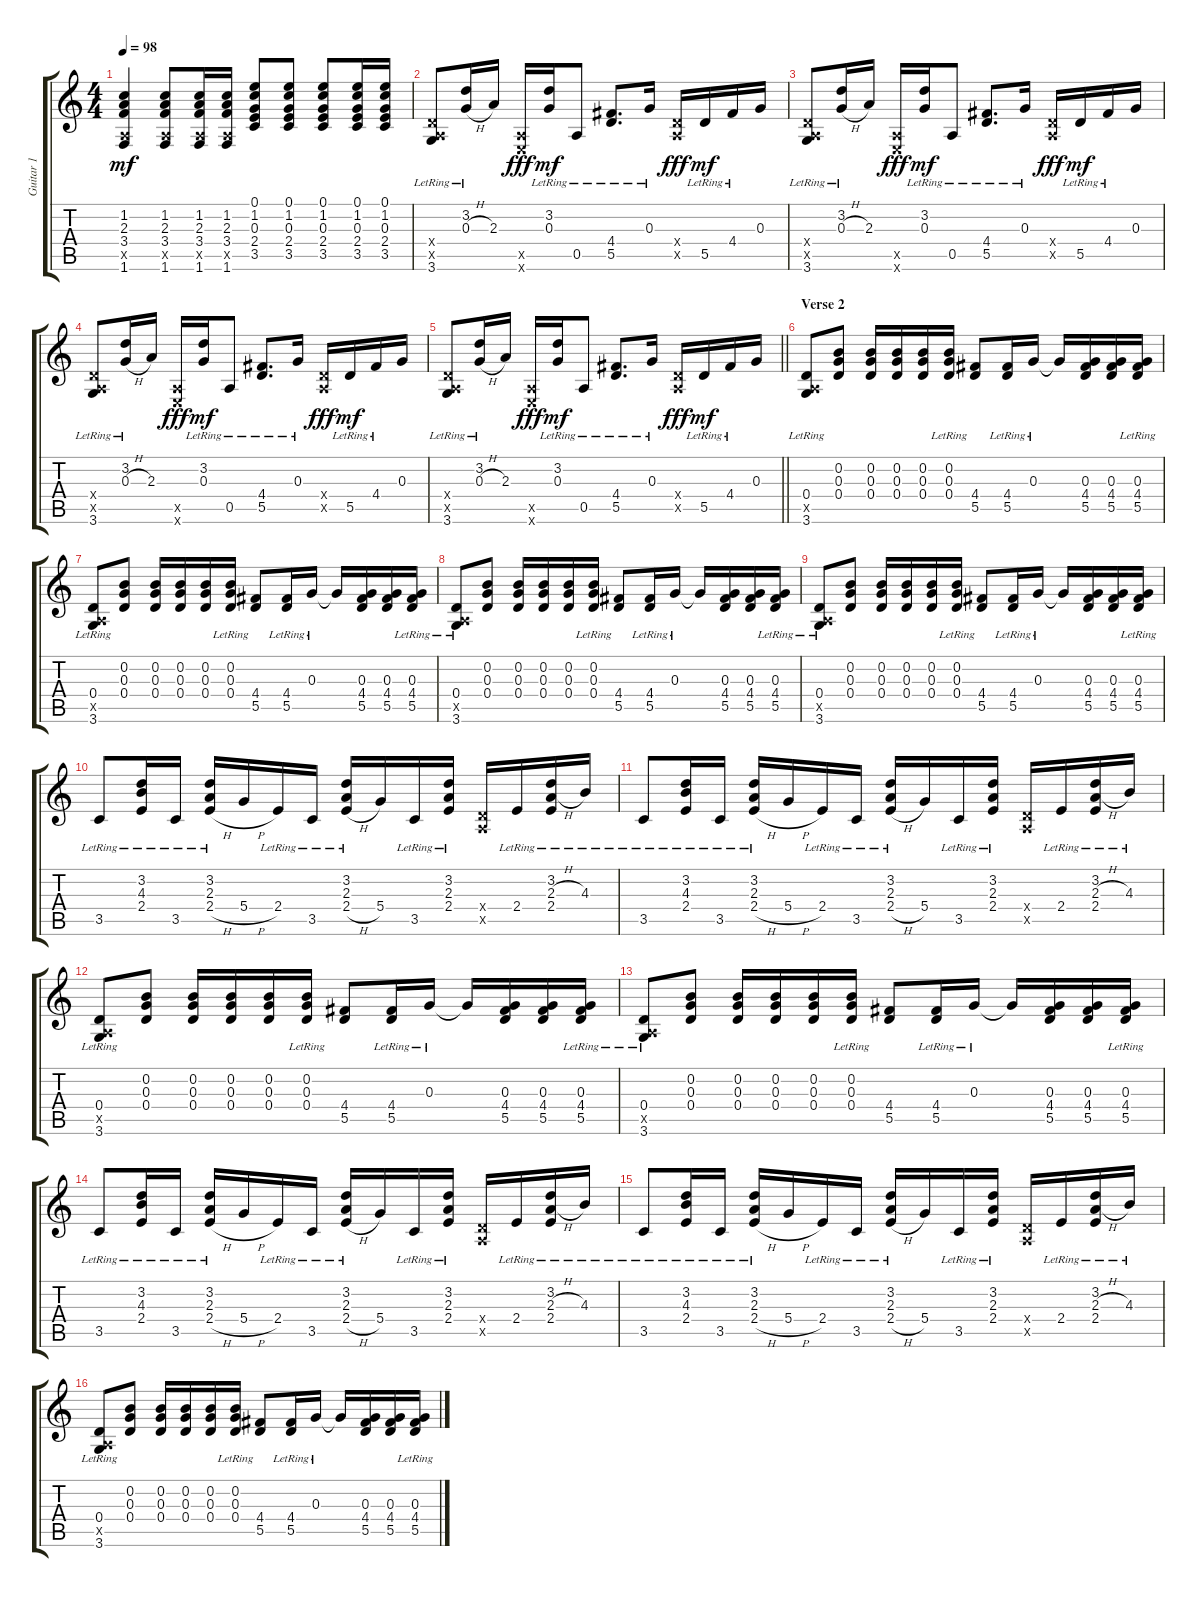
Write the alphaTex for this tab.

\track ("Guitar 1" "Guitar 1") {instrument acousticguitarsteel}
\staff {score tabs}
\tuning (E4 B3 G3 D3 A2 E2) {hide}
\ts (4 4)
\tempo 98
\clef g2
\ks c
(1.2 2.3 3.4 0.5{x} 1.6).4{dy mf} (1.2 2.3 3.4 0.5{x} 1.6).8 (1.2 2.3 3.4 0.5{x} 1.6).16 (1.2 2.3 3.4 0.5{x} 1.6).16 (0.1 1.2 0.3 2.4 3.5).8 (0.1 1.2 0.3 2.4 3.5).8 (0.1 1.2 0.3 2.4 3.5).8 (0.1 1.2 0.3 2.4 3.5).16 (0.1 1.2 0.3 2.4 3.5).16 |
(0.4{x} 0.5{x} 3.6{lr}).8 (3.2{lr} 0.3{h}).16 2.3.16 (0.5{x} 0.6{x}).16{dy fff} (3.2{lr} 0.3{lr}).16{dy mf} 0.5{lr}.8 (4.4{lr} 5.5{lr}).8{d} 0.3{lr}.16 (0.4{x} 0.5{x}).16{dy fff} 5.5{lr}.16{dy mf} 4.4{lr}.16 0.3.16 |
(0.4{x} 0.5{x} 3.6{lr}).8 (3.2{lr} 0.3{h}).16 2.3.16 (0.5{x} 0.6{x}).16{dy fff} (3.2{lr} 0.3{lr}).16{dy mf} 0.5{lr}.8 (4.4{lr} 5.5{lr}).8{d} 0.3{lr}.16 (0.4{x} 0.5{x}).16{dy fff} 5.5{lr}.16{dy mf} 4.4{lr}.16 0.3.16 |
(0.4{x} 0.5{x} 3.6{lr}).8 (3.2{lr} 0.3{h}).16 2.3.16 (0.5{x} 0.6{x}).16{dy fff} (3.2{lr} 0.3{lr}).16{dy mf} 0.5{lr}.8 (4.4{lr} 5.5{lr}).8{d} 0.3{lr}.16 (0.4{x} 0.5{x}).16{dy fff} 5.5{lr}.16{dy mf} 4.4{lr}.16 0.3.16 |
\barLineRight lightlight
(0.4{x} 0.5{x} 3.6{lr}).8 (3.2{lr} 0.3{h}).16 2.3.16 (0.5{x} 0.6{x}).16{dy fff} (3.2{lr} 0.3{lr}).16{dy mf} 0.5{lr}.8 (4.4{lr} 5.5{lr}).8{d} 0.3{lr}.16 (0.4{x} 0.5{x}).16{dy fff} 5.5{lr}.16{dy mf} 4.4{lr}.16 0.3.16 |
\section ("" "Verse 2")
(0.4{lr} 0.5{x} 3.6{lr}).8 (0.2 0.3 0.4).8 (0.2 0.3 0.4).16 (0.2 0.3 0.4).16 (0.2 0.3 0.4).16 (0.2{lr} 0.3{lr} 0.4).16 (4.4 5.5).8 (4.4{lr} 5.5{lr}).16 0.3{lr}.16 0.3{t}.16 (0.3 4.4 5.5).16 (0.3 4.4 5.5).16 (0.3{lr} 4.4{lr} 5.5{lr}).16 |
(0.4{lr} 0.5{x} 3.6{lr}).8 (0.2 0.3 0.4).8 (0.2 0.3 0.4).16 (0.2 0.3 0.4).16 (0.2 0.3 0.4).16 (0.2{lr} 0.3{lr} 0.4).16 (4.4 5.5).8 (4.4{lr} 5.5{lr}).16 0.3{lr}.16 0.3{t}.16 (0.3 4.4 5.5).16 (0.3 4.4 5.5).16 (0.3{lr} 4.4{lr} 5.5{lr}).16 |
(0.4{lr} 0.5{x} 3.6{lr}).8 (0.2 0.3 0.4).8 (0.2 0.3 0.4).16 (0.2 0.3 0.4).16 (0.2 0.3 0.4).16 (0.2{lr} 0.3{lr} 0.4).16 (4.4 5.5).8 (4.4{lr} 5.5{lr}).16 0.3{lr}.16 0.3{t}.16 (0.3 4.4 5.5).16 (0.3 4.4 5.5).16 (0.3{lr} 4.4{lr} 5.5{lr}).16 |
(0.4{lr} 0.5{x} 3.6{lr}).8 (0.2 0.3 0.4).8 (0.2 0.3 0.4).16 (0.2 0.3 0.4).16 (0.2 0.3 0.4).16 (0.2{lr} 0.3{lr} 0.4).16 (4.4 5.5).8 (4.4{lr} 5.5{lr}).16 0.3{lr}.16 0.3{t}.16 (0.3 4.4 5.5).16 (0.3 4.4 5.5).16 (0.3{lr} 4.4{lr} 5.5{lr}).16 |
3.5{lr}.8 (3.2{lr} 4.3{lr} 2.4{lr}).16 3.5{lr}.16 (3.2{lr} 2.3{lr} 2.4{h}).16 5.4{h}.16 2.4{lr}.16 3.5{lr}.16 (3.2{lr} 2.3{lr} 2.4{h}).16 5.4.16 3.5{lr}.16 (3.2{lr} 2.3{lr} 2.4{lr}).16 (0.4{x} 0.5{x}).16 2.4{lr}.16 (3.2{lr} 2.3{h} 2.4{lr}).16 4.3{lr}.16 |
3.5{lr}.8 (3.2{lr} 4.3{lr} 2.4{lr}).16 3.5{lr}.16 (3.2{lr} 2.3{lr} 2.4{h}).16 5.4{h}.16 2.4{lr}.16 3.5{lr}.16 (3.2{lr} 2.3{lr} 2.4{h}).16 5.4.16 3.5{lr}.16 (3.2{lr} 2.3{lr} 2.4{lr}).16 (0.4{x} 0.5{x}).16 2.4{lr}.16 (3.2{lr} 2.3{h} 2.4{lr}).16 4.3{lr}.16 |
(0.4{lr} 0.5{x} 3.6{lr}).8 (0.2 0.3 0.4).8 (0.2 0.3 0.4).16 (0.2 0.3 0.4).16 (0.2 0.3 0.4).16 (0.2{lr} 0.3{lr} 0.4).16 (4.4 5.5).8 (4.4{lr} 5.5{lr}).16 0.3{lr}.16 0.3{t}.16 (0.3 4.4 5.5).16 (0.3 4.4 5.5).16 (0.3{lr} 4.4{lr} 5.5{lr}).16 |
(0.4{lr} 0.5{x} 3.6{lr}).8 (0.2 0.3 0.4).8 (0.2 0.3 0.4).16 (0.2 0.3 0.4).16 (0.2 0.3 0.4).16 (0.2{lr} 0.3{lr} 0.4).16 (4.4 5.5).8 (4.4{lr} 5.5{lr}).16 0.3{lr}.16 0.3{t}.16 (0.3 4.4 5.5).16 (0.3 4.4 5.5).16 (0.3{lr} 4.4{lr} 5.5{lr}).16 |
3.5{lr}.8 (3.2{lr} 4.3{lr} 2.4{lr}).16 3.5{lr}.16 (3.2{lr} 2.3{lr} 2.4{h}).16 5.4{h}.16 2.4{lr}.16 3.5{lr}.16 (3.2{lr} 2.3{lr} 2.4{h}).16 5.4.16 3.5{lr}.16 (3.2{lr} 2.3{lr} 2.4{lr}).16 (0.4{x} 0.5{x}).16 2.4{lr}.16 (3.2{lr} 2.3{h} 2.4{lr}).16 4.3{lr}.16 |
3.5{lr}.8 (3.2{lr} 4.3{lr} 2.4{lr}).16 3.5{lr}.16 (3.2{lr} 2.3{lr} 2.4{h}).16 5.4{h}.16 2.4{lr}.16 3.5{lr}.16 (3.2{lr} 2.3{lr} 2.4{h}).16 5.4.16 3.5{lr}.16 (3.2{lr} 2.3{lr} 2.4{lr}).16 (0.4{x} 0.5{x}).16 2.4{lr}.16 (3.2{lr} 2.3{h} 2.4{lr}).16 4.3{lr}.16 |
(0.4{lr} 0.5{x} 3.6{lr}).8 (0.2 0.3 0.4).8 (0.2 0.3 0.4).16 (0.2 0.3 0.4).16 (0.2 0.3 0.4).16 (0.2{lr} 0.3{lr} 0.4).16 (4.4 5.5).8 (4.4{lr} 5.5{lr}).16 0.3{lr}.16 0.3{t}.16 (0.3 4.4 5.5).16 (0.3 4.4 5.5).16 (0.3{lr} 4.4{lr} 5.5{lr}).16
